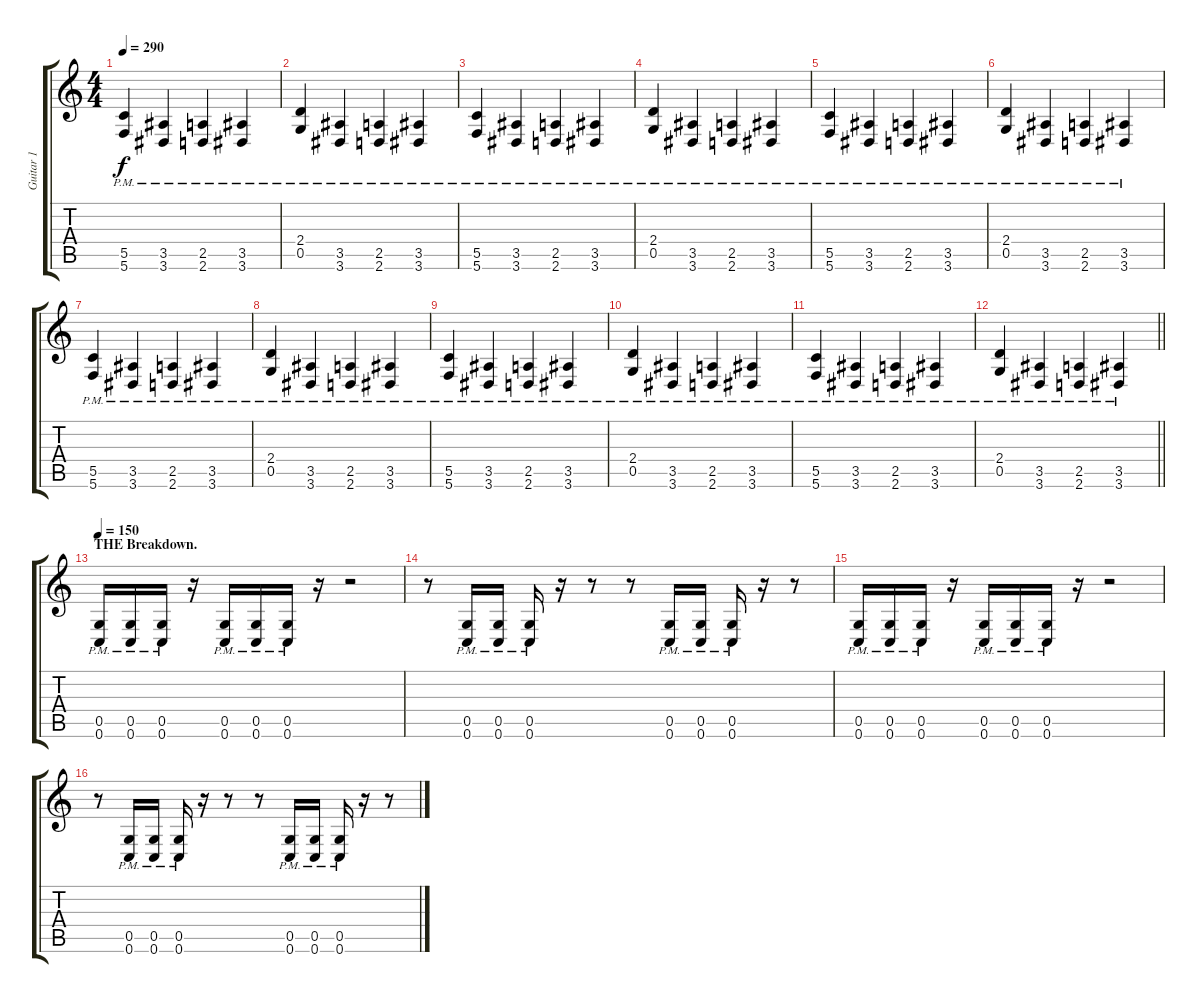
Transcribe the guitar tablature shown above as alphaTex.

\track ("Guitar 1" "Guitar 1") {instrument distortionguitar}
\staff {score tabs}
\tuning (D4 A3 F3 C3 G2 C2) {hide}
\ts (4 4)
\tempo 290
\clef g2
\ks c
(5.5{pm} 5.6{pm}).4{dy f} (3.5{pm} 3.6{pm}).4 (2.5{pm} 2.6{pm}).4 (3.5{pm} 3.6{pm}).4 |
(2.4{pm} 0.5{pm}).4 (3.5{pm} 3.6{pm}).4 (2.5{pm} 2.6{pm}).4 (3.5{pm} 3.6{pm}).4 |
(5.5{pm} 5.6{pm}).4 (3.5{pm} 3.6{pm}).4 (2.5{pm} 2.6{pm}).4 (3.5{pm} 3.6{pm}).4 |
(2.4{pm} 0.5{pm}).4 (3.5{pm} 3.6{pm}).4 (2.5{pm} 2.6{pm}).4 (3.5{pm} 3.6{pm}).4 |
(5.5{pm} 5.6{pm}).4 (3.5{pm} 3.6{pm}).4 (2.5{pm} 2.6{pm}).4 (3.5{pm} 3.6{pm}).4 |
(2.4{pm} 0.5{pm}).4 (3.5{pm} 3.6{pm}).4 (2.5{pm} 2.6{pm}).4 (3.5{pm} 3.6{pm}).4 |
(5.5{pm} 5.6{pm}).4 (3.5{pm} 3.6{pm}).4 (2.5{pm} 2.6{pm}).4 (3.5{pm} 3.6{pm}).4 |
(2.4{pm} 0.5{pm}).4 (3.5{pm} 3.6{pm}).4 (2.5{pm} 2.6{pm}).4 (3.5{pm} 3.6{pm}).4 |
(5.5{pm} 5.6{pm}).4 (3.5{pm} 3.6{pm}).4 (2.5{pm} 2.6{pm}).4 (3.5{pm} 3.6{pm}).4 |
(2.4{pm} 0.5{pm}).4 (3.5{pm} 3.6{pm}).4 (2.5{pm} 2.6{pm}).4 (3.5{pm} 3.6{pm}).4 |
(5.5{pm} 5.6{pm}).4 (3.5{pm} 3.6{pm}).4 (2.5{pm} 2.6{pm}).4 (3.5{pm} 3.6{pm}).4 |
\barLineRight lightlight
(2.4{pm} 0.5{pm}).4 (3.5{pm} 3.6{pm}).4 (2.5{pm} 2.6{pm}).4 (3.5{pm} 3.6{pm}).4 |
\section ("" "THE Breakdown.")
\tempo 150
(0.5{pm} 0.6{pm}).16 (0.5{pm} 0.6{pm}).16 (0.5{pm} 0.6{pm}).16 r.16 (0.5{pm} 0.6{pm}).16 (0.5{pm} 0.6{pm}).16 (0.5{pm} 0.6{pm}).16 r.16 r.2 |
r.8 (0.5{pm} 0.6{pm}).16 (0.5{pm} 0.6{pm}).16 (0.5{pm} 0.6{pm}).16 r.16 r.8 r.8 (0.5{pm} 0.6{pm}).16 (0.5{pm} 0.6{pm}).16 (0.5{pm} 0.6{pm}).16 r.16 r.8 |
(0.5{pm} 0.6{pm}).16 (0.5{pm} 0.6{pm}).16 (0.5{pm} 0.6{pm}).16 r.16 (0.5{pm} 0.6{pm}).16 (0.5{pm} 0.6{pm}).16 (0.5{pm} 0.6{pm}).16 r.16 r.2 |
r.8 (0.5{pm} 0.6{pm}).16 (0.5{pm} 0.6{pm}).16 (0.5{pm} 0.6{pm}).16 r.16 r.8 r.8 (0.5{pm} 0.6{pm}).16 (0.5{pm} 0.6{pm}).16 (0.5{pm} 0.6{pm}).16 r.16 r.8
